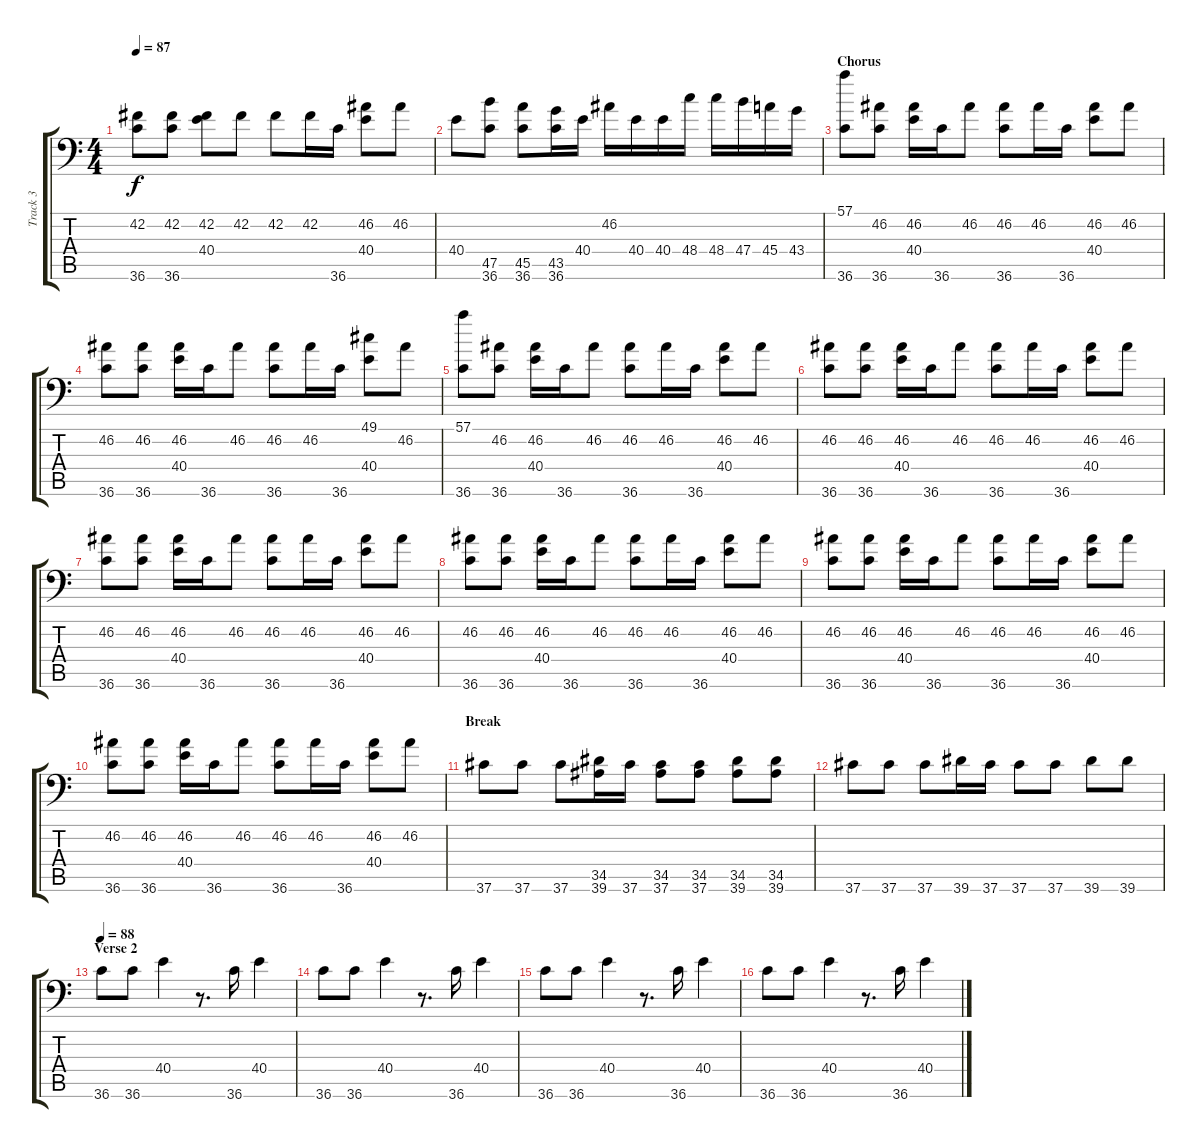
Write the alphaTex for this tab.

\track ("Track 3" "Track 3") {instrument acousticgrandpiano}
\staff {score tabs}
\tuning (C-1 C-1 C-1 C-1 C-1 C-1) {hide}
\ts (4 4)
\tempo 87
\clef f4
\ks c
(42.2 36.6).8{dy f} (42.2 36.6).8 (42.2 40.4).8 42.2.8 42.2.8 42.2.16 36.6.16 (46.2 40.4).8 46.2.8 |
40.4.8 (47.5 36.6).8 (45.5 36.6).8 (43.5 36.6).16 40.4.16 46.2.16 40.4.16 40.4.16 48.4.16 48.4.16 47.4.16 45.4.16 43.4.16 |
\section ("" "Chorus")
(57.1 36.6).8 (46.2 36.6).8 (46.2 40.4).16 36.6.16 46.2.8 (46.2 36.6).8 46.2.16 36.6.16 (46.2 40.4).8 46.2.8 |
(46.2 36.6).8 (46.2 36.6).8 (46.2 40.4).16 36.6.16 46.2.8 (46.2 36.6).8 46.2.16 36.6.16 (49.1 40.4).8 46.2.8 |
(57.1 36.6).8 (46.2 36.6).8 (46.2 40.4).16 36.6.16 46.2.8 (46.2 36.6).8 46.2.16 36.6.16 (46.2 40.4).8 46.2.8 |
(46.2 36.6).8 (46.2 36.6).8 (46.2 40.4).16 36.6.16 46.2.8 (46.2 36.6).8 46.2.16 36.6.16 (46.2 40.4).8 46.2.8 |
(46.2 36.6).8 (46.2 36.6).8 (46.2 40.4).16 36.6.16 46.2.8 (46.2 36.6).8 46.2.16 36.6.16 (46.2 40.4).8 46.2.8 |
(46.2 36.6).8 (46.2 36.6).8 (46.2 40.4).16 36.6.16 46.2.8 (46.2 36.6).8 46.2.16 36.6.16 (46.2 40.4).8 46.2.8 |
(46.2 36.6).8 (46.2 36.6).8 (46.2 40.4).16 36.6.16 46.2.8 (46.2 36.6).8 46.2.16 36.6.16 (46.2 40.4).8 46.2.8 |
(46.2 36.6).8 (46.2 36.6).8 (46.2 40.4).16 36.6.16 46.2.8 (46.2 36.6).8 46.2.16 36.6.16 (46.2 40.4).8 46.2.8 |
\section ("" "Break")
37.6.8 37.6.8 37.6.8 (34.5 39.6).16 37.6.16 (34.5 37.6).8 (34.5 37.6).8 (34.5 39.6).8 (34.5 39.6).8 |
37.6.8 37.6.8 37.6.8 39.6.16 37.6.16 37.6.8 37.6.8 39.6.8 39.6.8 |
\section ("" "Verse 2")
\tempo 88
36.6.8 36.6.8 40.4.4 r.8{d} 36.6.16 40.4.4 |
36.6.8 36.6.8 40.4.4 r.8{d} 36.6.16 40.4.4 |
36.6.8 36.6.8 40.4.4 r.8{d} 36.6.16 40.4.4 |
36.6.8 36.6.8 40.4.4 r.8{d} 36.6.16 40.4.4
